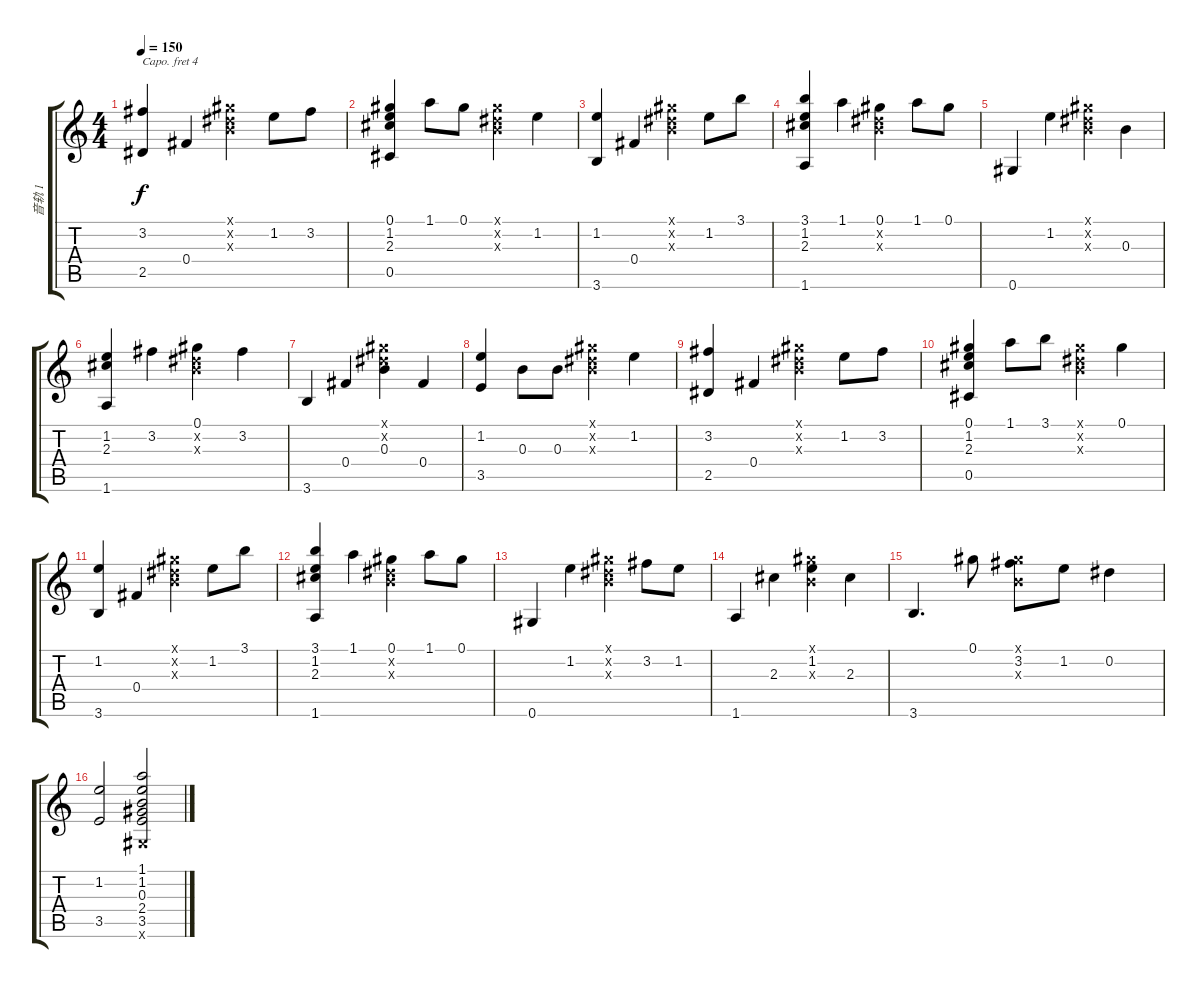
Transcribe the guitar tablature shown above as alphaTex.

\track ("音轨 1" "音轨 1") {instrument acousticguitarsteel}
\staff {score tabs}
\capo 4
\tuning (E4 B3 G3 D3 A2 E2) {hide}
\ts (4 4)
\tempo 150
\clef g2
\ks c
(3.2 2.5).4{dy f} 0.4.4 (0.1{x} 0.2{x} 0.3{x}).4 1.2.8 3.2.8 |
(0.1 1.2 2.3 0.5).4 1.1.8 0.1.8 (0.1{x} 0.2{x} 0.3{x}).4 1.2.4 |
(1.2 3.6).4 0.4.4 (0.1{x} 0.2{x} 0.3{x}).4 1.2.8 3.1.8 |
(3.1 1.2 2.3 1.6).4 1.1.4 (0.1 0.2{x} 0.3{x}).4 1.1.8 0.1.8 |
0.6.4 1.2.4 (0.1{x} 0.2{x} 0.3{x}).4 0.3.4 |
(1.2 2.3 1.6).4 3.2.4 (0.1 0.2{x} 0.3{x}).4 3.2.4 |
3.6.4 0.4.4 (0.1{x} 0.2{x} 0.3).4 0.4.4 |
(1.2 3.5).4 0.3.8 0.3.8 (0.1{x} 0.2{x} 0.3{x}).4 1.2.4 |
(3.2 2.5).4 0.4.4 (0.1{x} 0.2{x} 0.3{x}).4 1.2.8 3.2.8 |
(0.1 1.2 2.3 0.5).4 1.1.8 3.1.8 (0.1{x} 0.2{x} 0.3{x}).4 0.1.4 |
(1.2 3.6).4 0.4.4 (0.1{x} 0.2{x} 0.3{x}).4 1.2.8 3.1.8 |
(3.1 1.2 2.3 1.6).4 1.1.4 (0.1 0.2{x} 0.3{x}).4 1.1.8 0.1.8 |
0.6.4 1.2.4 (0.1{x} 0.2{x} 0.3{x}).4 3.2.8 1.2.8 |
1.6.4 2.3.4 (0.1{x} 1.2 0.3{x}).4 2.3.4 |
3.6.4{d} 0.1.8 (0.1{x} 3.2 0.3{x}).8 1.2.8 0.2.4 |
(1.2 3.5).2 (1.1 1.2 0.3 2.4 3.5 0.6{x}).2
